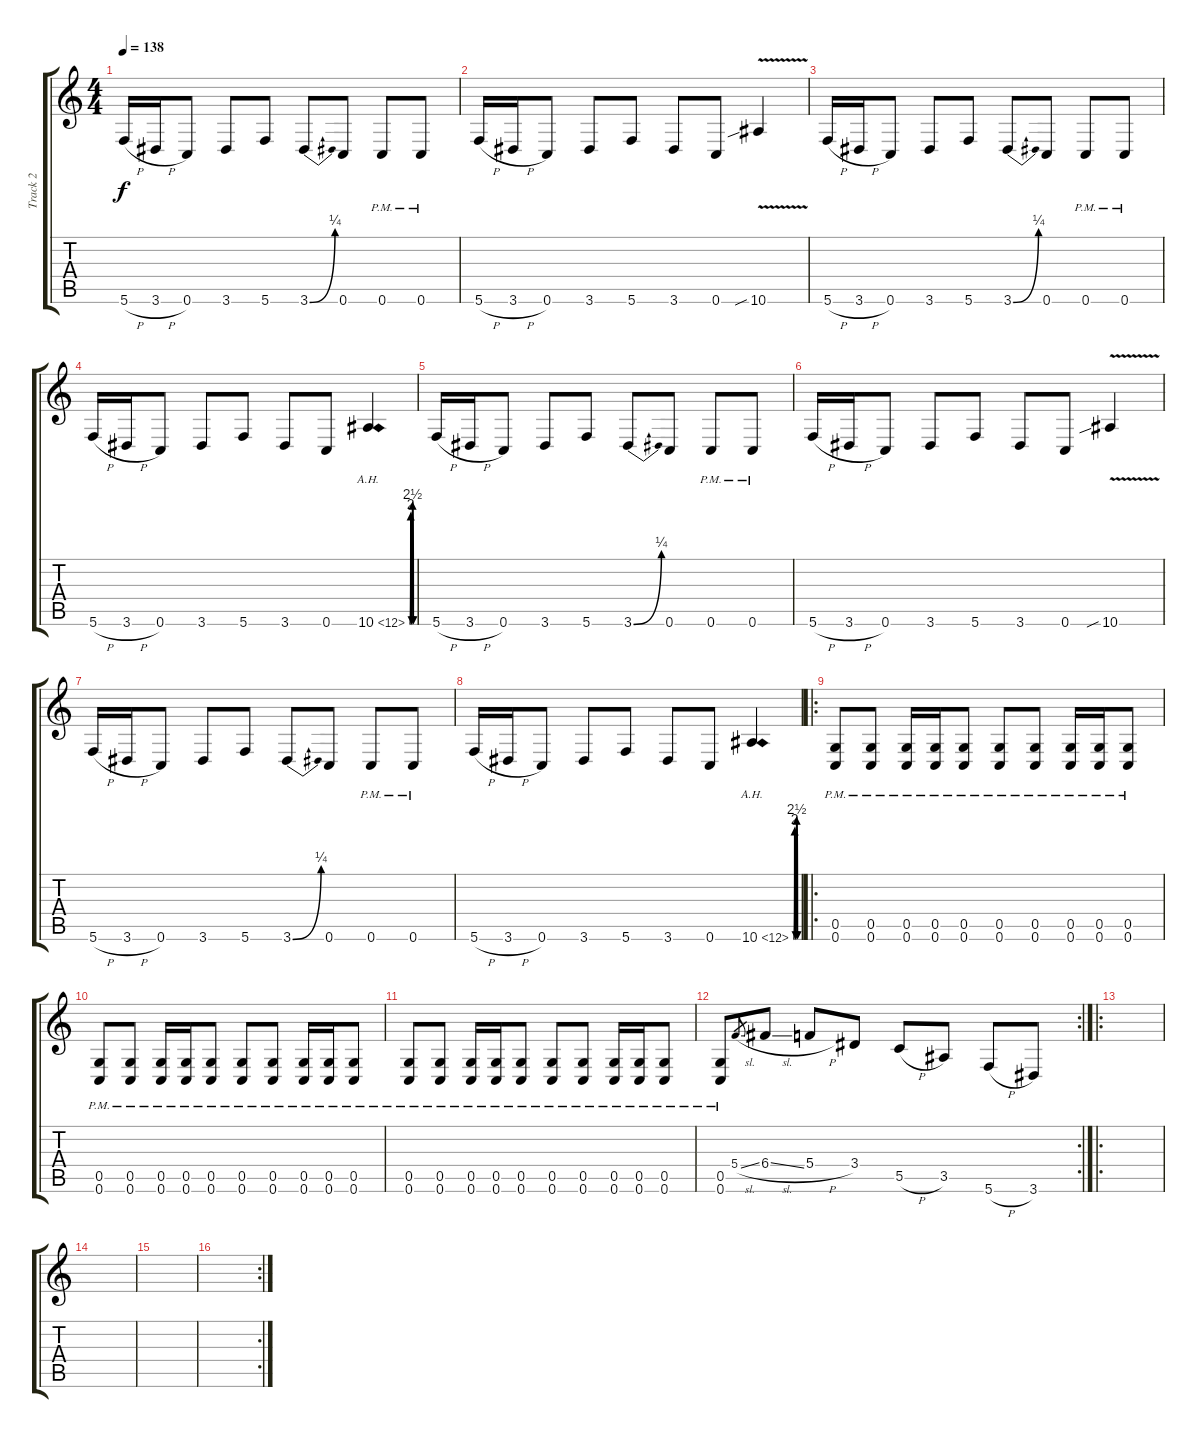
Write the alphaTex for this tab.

\track ("Track 2" "Track 2") {instrument distortionguitar}
\staff {score tabs}
\tuning (D4 A3 F3 C3 G2 C2) {hide}
\ts (4 4)
\tempo 138
\clef g2
\ks c
5.6{h}.16{dy f} 3.6{h}.16 0.6.8 3.6.8 5.6.8 3.6{be (bend 0 0 60 1)}.8 0.6.8 0.6{pm}.8 0.6{pm}.8 |
5.6{h}.16 3.6{h}.16 0.6.8 3.6.8 5.6.8 3.6.8 0.6.8 10.6{v sib}.4 |
5.6{h}.16 3.6{h}.16 0.6.8 3.6.8 5.6.8 3.6{be (bend 0 0 60 1)}.8 0.6.8 0.6{pm}.8 0.6{pm}.8 |
5.6{h}.16 3.6{h}.16 0.6.8 3.6.8 5.6.8 3.6.8 0.6.8 10.6{be (custom 0 0 15 8 30 0 45 10 60 0) ah 2}.4 |
5.6{h}.16 3.6{h}.16 0.6.8 3.6.8 5.6.8 3.6{be (bend 0 0 60 1)}.8 0.6.8 0.6{pm}.8 0.6{pm}.8 |
5.6{h}.16 3.6{h}.16 0.6.8 3.6.8 5.6.8 3.6.8 0.6.8 10.6{v sib}.4 |
5.6{h}.16 3.6{h}.16 0.6.8 3.6.8 5.6.8 3.6{be (bend 0 0 60 1)}.8 0.6.8 0.6{pm}.8 0.6{pm}.8 |
5.6{h}.16 3.6{h}.16 0.6.8 3.6.8 5.6.8 3.6.8 0.6.8 10.6{be (custom 0 0 15 8 30 0 45 10 60 0) ah 2}.4 |
\ro
(0.5{pm} 0.6{pm}).8 (0.5{pm} 0.6{pm}).8 (0.5{pm} 0.6{pm}).16 (0.5{pm} 0.6{pm}).16 (0.5{pm} 0.6{pm}).8 (0.5{pm} 0.6{pm}).8 (0.5{pm} 0.6{pm}).8 (0.5{pm} 0.6{pm}).16 (0.5{pm} 0.6{pm}).16 (0.5{pm} 0.6{pm}).8 |
(0.5{pm} 0.6{pm}).8 (0.5{pm} 0.6{pm}).8 (0.5{pm} 0.6{pm}).16 (0.5{pm} 0.6{pm}).16 (0.5{pm} 0.6{pm}).8 (0.5{pm} 0.6{pm}).8 (0.5{pm} 0.6{pm}).8 (0.5{pm} 0.6{pm}).16 (0.5{pm} 0.6{pm}).16 (0.5{pm} 0.6{pm}).8 |
(0.5{pm} 0.6{pm}).8 (0.5{pm} 0.6{pm}).8 (0.5{pm} 0.6{pm}).16 (0.5{pm} 0.6{pm}).16 (0.5{pm} 0.6{pm}).8 (0.5{pm} 0.6{pm}).8 (0.5{pm} 0.6{pm}).8 (0.5{pm} 0.6{pm}).16 (0.5{pm} 0.6{pm}).16 (0.5{pm} 0.6{pm}).8 |
\rc 2
(0.5{pm} 0.6{pm}).8 5.4{sl}.8{gr} 6.4{sl}.8 5.4{h}.8 3.4.8 5.5{h}.8 3.5.8 5.6{h}.8 3.6.8 |
\ro
|
|
|
\rc 2
